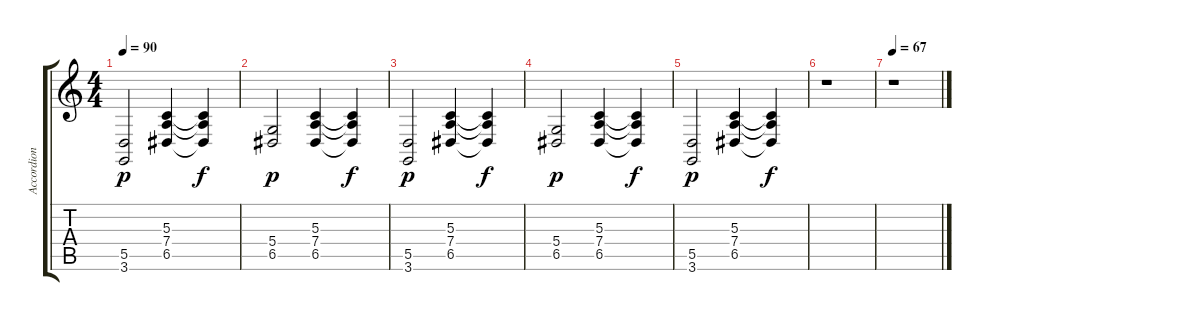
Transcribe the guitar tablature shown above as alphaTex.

\track ("Accordion" "Accordion") {instrument accordion}
\staff {score tabs}
\tuning (E4 B3 G3 D3 A2 E2) {hide}
\ts (4 4)
\tempo 90
\clef g2
\ks c
(5.5 3.6).2{dy p} (5.3 7.4 6.5).4 (5.3{t} 7.4{t} 6.5{t}).4{dy f} |
(5.4 6.5).2{dy p} (5.3 7.4 6.5).4 (5.3{t} 7.4{t} 6.5{t}).4{dy f} |
(5.5 3.6).2{dy p} (5.3 7.4 6.5).4 (5.3{t} 7.4{t} 6.5{t}).4{dy f} |
(5.4 6.5).2{dy p} (5.3 7.4 6.5).4 (5.3{t} 7.4{t} 6.5{t}).4{dy f} |
(5.5 3.6).2{dy p} (5.3 7.4 6.5).4 (5.3{t} 7.4{t} 6.5{t}).4{dy f} |
r.1 |
\tempo 67
r.1
